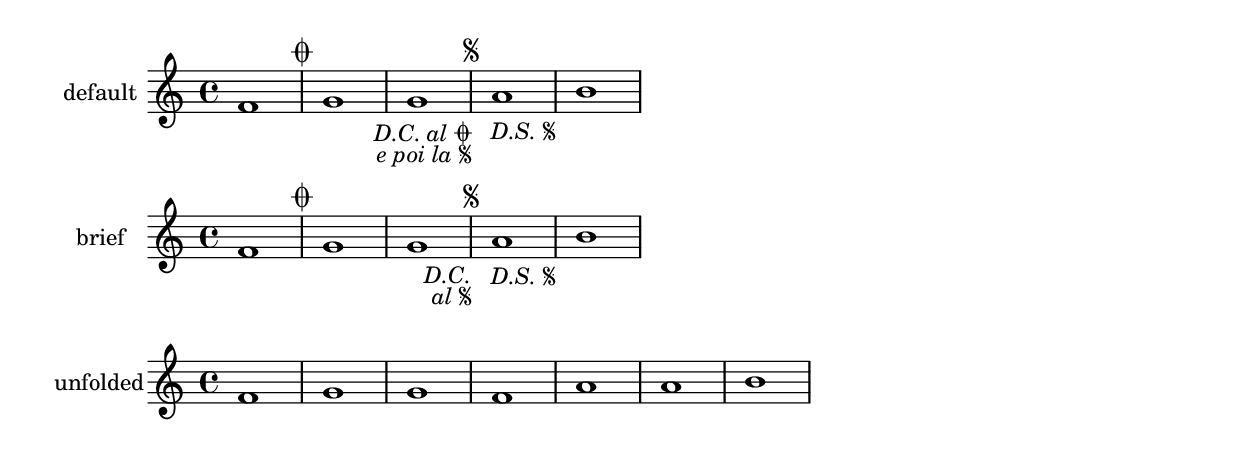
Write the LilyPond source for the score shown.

\version "2.23.6"

#(ly:set-option 'warning-as-error #t)

\header {
  texidoc="This tests @emph{D.C.} al Coda form, but with a segno where
the Coda label would normally be.  The @emph{D.C.} instructions refer
to the segno."
}

piece = \new Voice \fixed c' {
  \repeat segno 2 {
    f1
    \alternative {
      { g1 | g }
      <>
    }
  }
  \repeat segno 2 {
    a1
  }
  b1
}

\new Score {
  \new Staff \with { instrumentName = "default" } \piece
}

\new Score \with {
  dalSegnoTextFormatter = #format-dal-segno-text-brief
} {
  \new Staff \with { instrumentName = "brief" } \piece
}

\new Score {
  \new Staff \with { instrumentName = "unfolded" } \unfoldRepeats \piece
}
